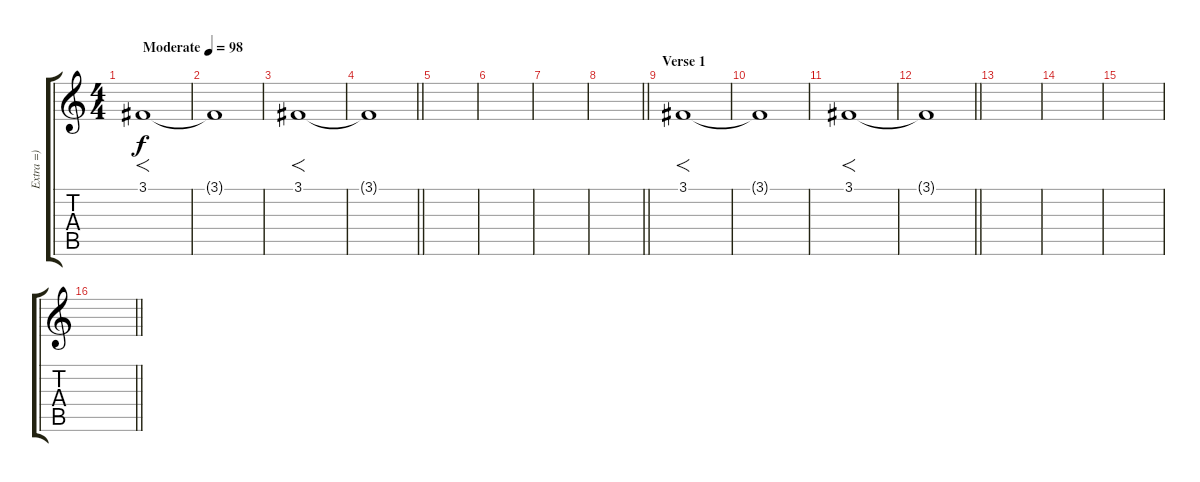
\track ("Extra =)" "Extra =)") {instrument seashore}
\staff {score tabs}
\tuning (Eb4 Bb3 Gb3 Db3 Ab2 Eb2) {hide}
\ts (4 4)
\tempo (98 "Moderate")
\clef g2
\ks c
3.1.1{f dy f instrument seashore} |
3.1{t}.1{volume 0} |
3.1.1{f volume 6} |
\barLineRight lightlight
3.1{t}.1{volume 0} |
|
|
|
\barLineRight lightlight
|
\section ("" "Verse 1")
3.1.1{f volume 6} |
3.1{t}.1{volume 0} |
3.1.1{f volume 6} |
\barLineRight lightlight
3.1{t}.1{volume 0} |
|
|
|
\barLineRight lightlight
